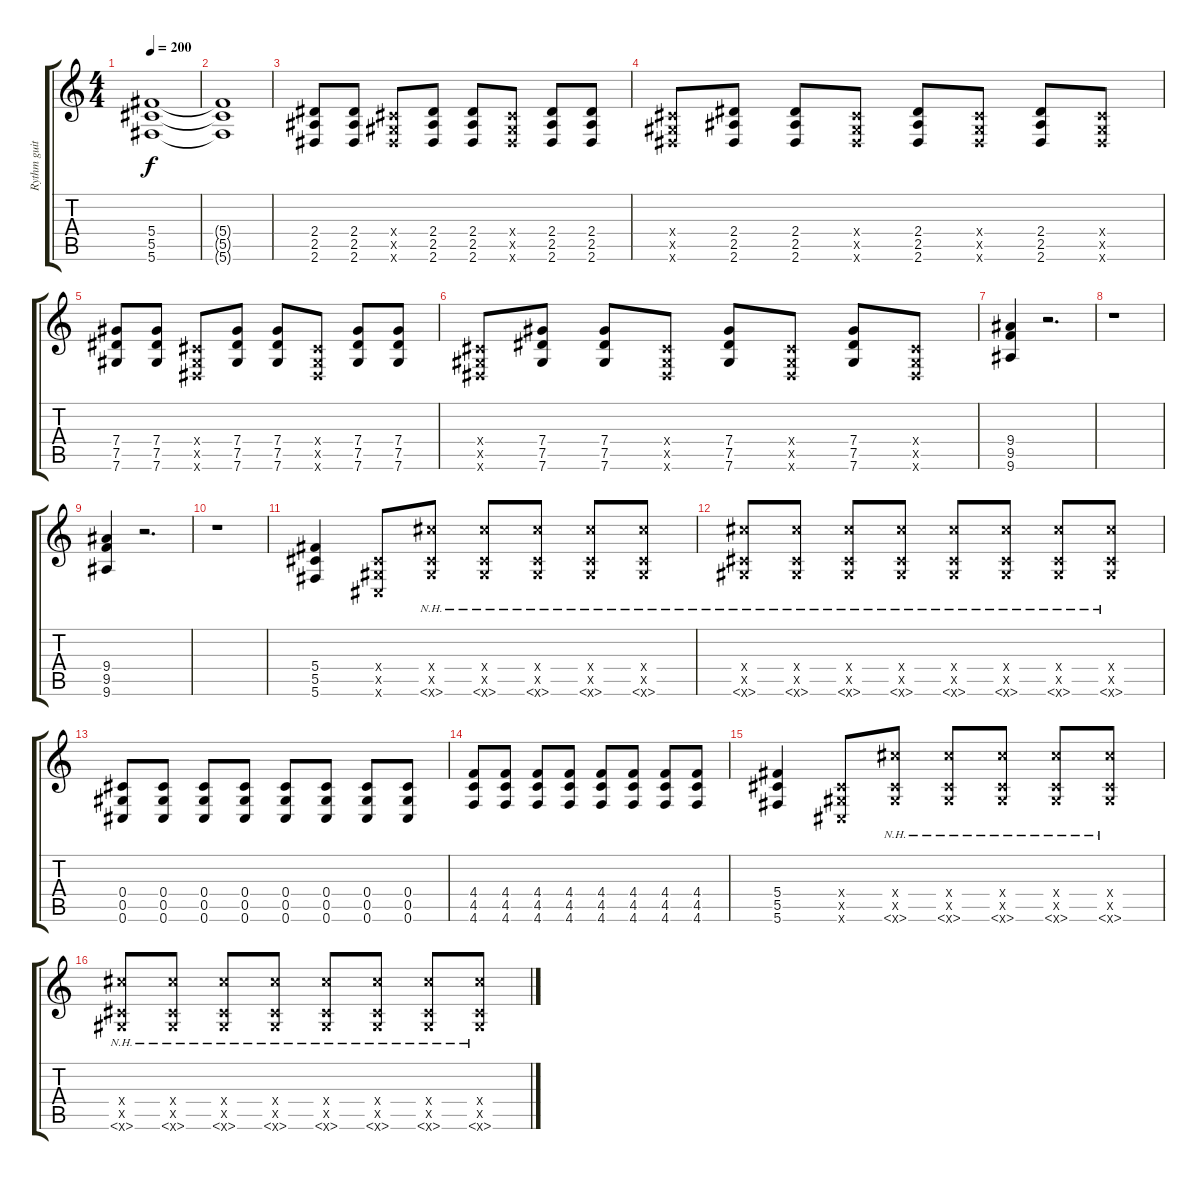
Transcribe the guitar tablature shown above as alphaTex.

\track ("Rythm guitar" "Rythm guit") {instrument distortionguitar}
\staff {score tabs}
\tuning (Eb4 Bb3 Gb3 Db3 Ab2 Db2) {hide}
\ts (4 4)
\tempo 200
\clef g2
\ks c
(5.4 5.5 5.6).1{dy f} |
(5.4{t} 5.5{t} 5.6{t}).1 |
(2.4 2.5 2.6).8 (2.4 2.5 2.6).8 (0.4{x} 0.5{x} 2.6{x}).8 (2.4 2.5 2.6).8 (2.4 2.5 2.6).8 (0.4{x} 0.5{x} 2.6{x}).8 (2.4 2.5 2.6).8 (2.4 2.5 2.6).8 |
(0.4{x} 0.5{x} 2.6{x}).8 (2.4 2.5 2.6).8 (2.4 2.5 2.6).8 (0.4{x} 0.5{x} 2.6{x}).8 (2.4 2.5 2.6).8 (0.4{x} 0.5{x} 2.6{x}).8 (2.4 2.5 2.6).8 (0.4{x} 0.5{x} 2.6{x}).8 |
(7.4 7.5 7.6).8 (7.4 7.5 7.6).8 (0.4{x} 0.5{x} 2.6{x}).8 (7.4 7.5 7.6).8 (7.4 7.5 7.6).8 (0.4{x} 0.5{x} 2.6{x}).8 (7.4 7.5 7.6).8 (7.4 7.5 7.6).8 |
(0.4{x} 0.5{x} 2.6{x}).8 (7.4 7.5 7.6).8 (7.4 7.5 7.6).8 (0.4{x} 0.5{x} 2.6{x}).8 (7.4 7.5 7.6).8 (0.4{x} 0.5{x} 2.6{x}).8 (7.4 7.5 7.6).8 (0.4{x} 0.5{x} 2.6{x}).8 |
(9.4 9.5 9.6).4 r.2{d} |
r.1 |
(9.4 9.5 9.6).4 r.2{d} |
r.1 |
(5.4 5.5 5.6).4 (0.4{x} 0.5{x} 0.6{x}).8 (0.4{x} 0.5{x} 5.6{nh x}).8 (0.4{x} 0.5{x} 5.6{nh x}).8 (0.4{x} 0.5{x} 5.6{nh x}).8 (0.4{x} 0.5{x} 5.6{nh x}).8 (0.4{x} 0.5{x} 5.6{nh x}).8 |
(0.4{x} 0.5{x} 5.6{nh x}).8 (0.4{x} 0.5{x} 5.6{nh x}).8 (0.4{x} 0.5{x} 5.6{nh x}).8 (0.4{x} 0.5{x} 5.6{nh x}).8 (0.4{x} 0.5{x} 5.6{nh x}).8 (0.4{x} 0.5{x} 5.6{nh x}).8 (0.4{x} 0.5{x} 5.6{nh x}).8 (0.4{x} 0.5{x} 5.6{nh x}).8 |
(0.4 0.5 0.6).8 (0.4 0.5 0.6).8 (0.4 0.5 0.6).8 (0.4 0.5 0.6).8 (0.4 0.5 0.6).8 (0.4 0.5 0.6).8 (0.4 0.5 0.6).8 (0.4 0.5 0.6).8 |
(4.4 4.5 4.6).8 (4.4 4.5 4.6).8 (4.4 4.5 4.6).8 (4.4 4.5 4.6).8 (4.4 4.5 4.6).8 (4.4 4.5 4.6).8 (4.4 4.5 4.6).8 (4.4 4.5 4.6).8 |
(5.4 5.5 5.6).4 (0.4{x} 0.5{x} 0.6{x}).8 (0.4{x} 0.5{x} 5.6{nh x}).8 (0.4{x} 0.5{x} 5.6{nh x}).8 (0.4{x} 0.5{x} 5.6{nh x}).8 (0.4{x} 0.5{x} 5.6{nh x}).8 (0.4{x} 0.5{x} 5.6{nh x}).8 |
(0.4{x} 0.5{x} 5.6{nh x}).8 (0.4{x} 0.5{x} 5.6{nh x}).8 (0.4{x} 0.5{x} 5.6{nh x}).8 (0.4{x} 0.5{x} 5.6{nh x}).8 (0.4{x} 0.5{x} 5.6{nh x}).8 (0.4{x} 0.5{x} 5.6{nh x}).8 (0.4{x} 0.5{x} 5.6{nh x}).8 (0.4{x} 0.5{x} 5.6{nh x}).8
